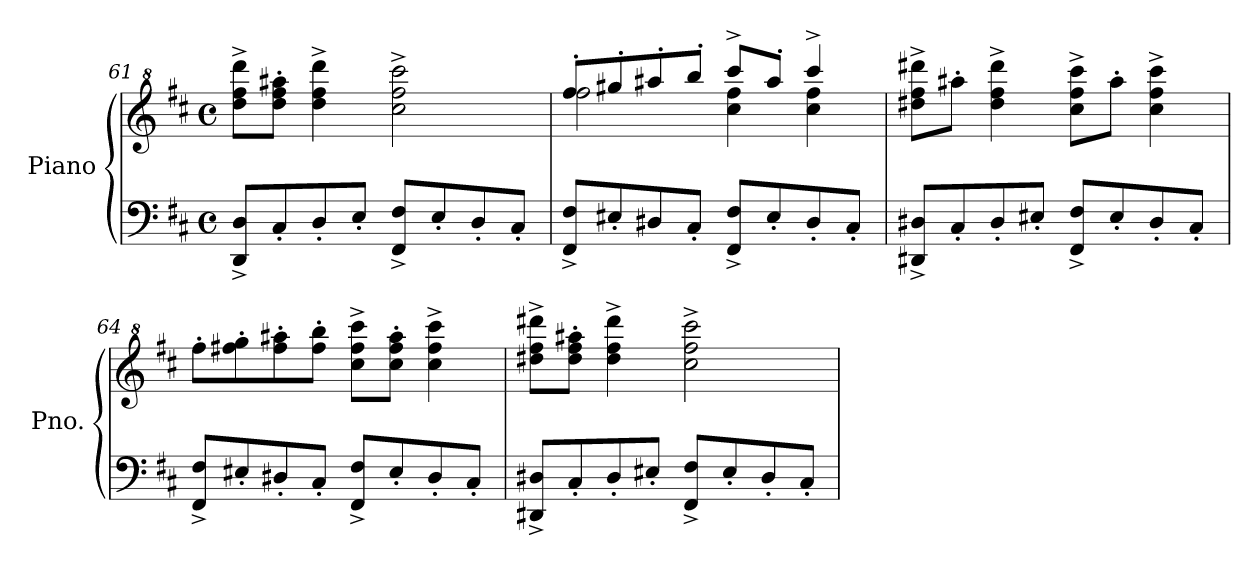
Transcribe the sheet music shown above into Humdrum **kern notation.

**kern	**kern
*part1	*part1
*staff2	*staff1
*I"Piano	*
*I'Pno.	*
*clefF4	*clefG^2
*k[f#c#]	*k[f#c#]
*M4/4	*M4/4
*met(c)	*met(c)
=61	=61
8DD/^ 8D/^L	8ddd\^ 8fff#\^ 8dddd\^L
8C#<'/	8ddd\' 8fff#\' 8aaa#X\'J
8D'/	4ddd\^ 4fff#\^ 4dddd\^
8E'/J	.
8FF#/^ 8F#/^L	2ccc#\^ 2fff#\^ 2cccc#\^
8E'/	.
8D'/	.
8C#'/J	.
!!LO:LB:g=z
=62	=62
*	*^
8FF#/^ 8F#/^L	8fff#'/L	2fff#\
8E#X'/	8ggg#X'/	.
8D#X/	8aaa#X'/	.
8C#'/J	8bbb'/J	.
8FF#/^ 8F#/^L	8cccc#^/L	4ccc#\ 4fff#\
8E#'/	8aaa#'/J	.
8D#'/	4cccc#^/	4ccc#\ 4fff#\
8C#'/J	.	.
*	*v	*v
=63	=63
8DD#X/^ 8D#X/^L	8ddd#X\^ 8fff#\^ 8dddd#X\^L
8C#<'/	8aaa#X'\J
8D#'/	4ddd#\^ 4fff#\^ 4dddd#\^
8E#X'/J	.
8FF#/^ 8F#/^L	8ccc#\^ 8fff#\^ 8cccc#\^L
8E#'/	8aaa#'\J
8D#'/	4ccc#\^ 4fff#\^ 4cccc#\^
8C#'/J	.
=64	=64
8FF#/^ 8F#/^L	8fff#'\L
8E#X'/	8fff#X\' 8ggg\'
8D#X'/	8fff#\' 8aaa#X\'
8C#'/J	8fff#\' 8bbb\'J
8FF#/^ 8F#/^L	8ccc#\^ 8fff#\^ 8cccc#\^L
8E#'/	8ccc#\' 8fff#\' 8aaa#\'J
8D#'/	4ccc#\^ 4fff#\^ 4cccc#\^
8C#'/J	.
!!LO:LB:g=z
=65	=65
8DD#X/^ 8D#X/^L	8ddd#X\^ 8fff#\^ 8dddd#X\^L
8C#<'/	8ddd#\' 8fff#\' 8aaa#X\'J
8D#'/	4ddd#\^ 4fff#\^ 4dddd#\^
8E#X'/J	.
8FF#/^ 8F#/^L	2ccc#\^ 2fff#\^ 2cccc#\^
8E#'/	.
8D#'/	.
8C#'/J	.
=	=
*-	*-
